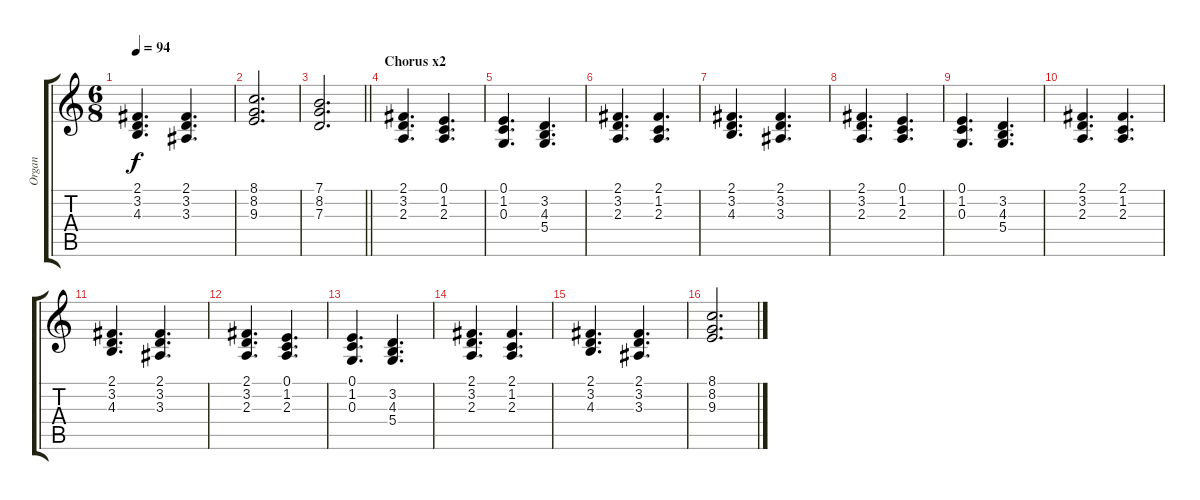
\track ("Organ" "Organ") {instrument percussiveorgan}
\staff {score tabs}
\tuning (E4 B3 G3 D3 A2 E2) {hide}
\ts (6 8)
\tempo 94
\clef g2
\ks c
(2.1 3.2 4.3).4{d dy f} (2.1 3.2 3.3).4{d} |
(8.1 8.2 9.3).2{d} |
\barLineRight lightlight
(7.1 8.2 7.3).2{d} |
\section ("" "Chorus x2")
(2.1 3.2 2.3).4{d} (0.1 1.2 2.3).4{d} |
(0.1 1.2 0.3).4{d} (3.2 4.3 5.4).4{d} |
(2.1 3.2 2.3).4{d} (2.1 1.2 2.3).4{d} |
(2.1 3.2 4.3).4{d} (2.1 3.2 3.3).4{d} |
(2.1 3.2 2.3).4{d} (0.1 1.2 2.3).4{d} |
(0.1 1.2 0.3).4{d} (3.2 4.3 5.4).4{d} |
(2.1 3.2 2.3).4{d} (2.1 1.2 2.3).4{d} |
(2.1 3.2 4.3).4{d} (2.1 3.2 3.3).4{d} |
(2.1 3.2 2.3).4{d} (0.1 1.2 2.3).4{d} |
(0.1 1.2 0.3).4{d} (3.2 4.3 5.4).4{d} |
(2.1 3.2 2.3).4{d} (2.1 1.2 2.3).4{d} |
(2.1 3.2 4.3).4{d} (2.1 3.2 3.3).4{d} |
(8.1 8.2 9.3).2{d}
